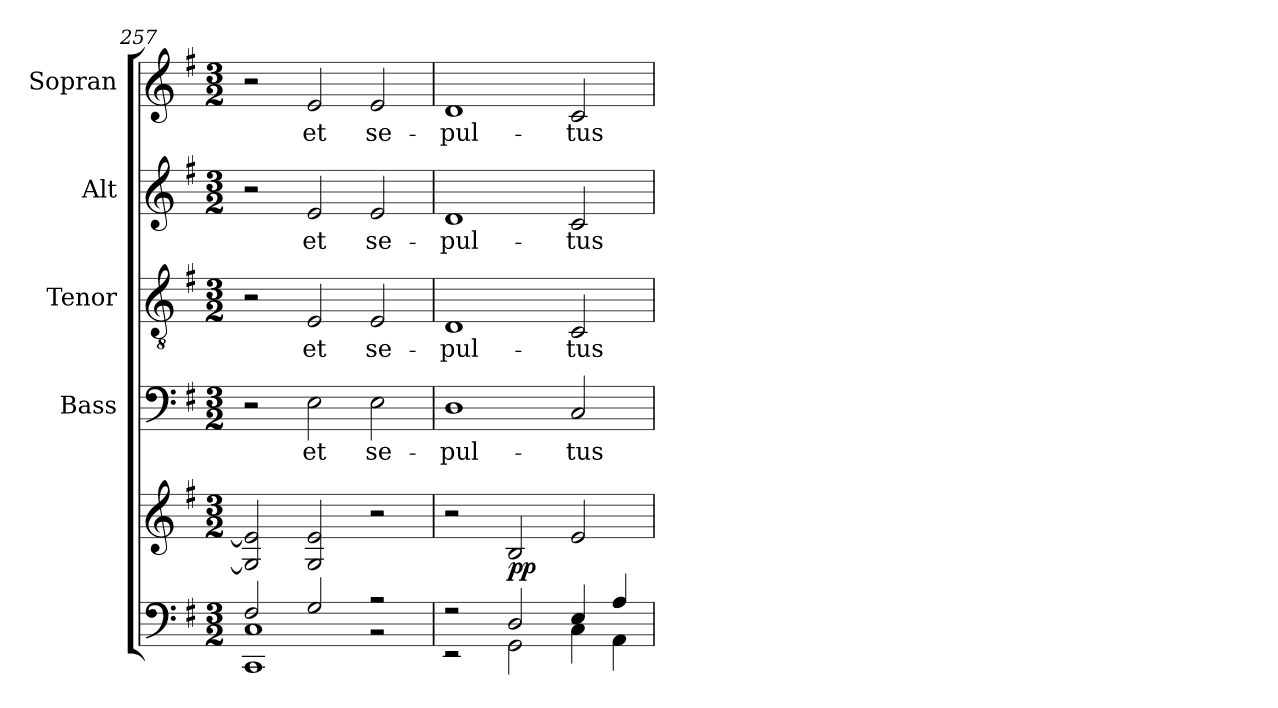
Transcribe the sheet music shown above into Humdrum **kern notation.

**kern	**kern	**dynam	**kern	**text	**kern	**text	**kern	**text	**kern	**text
*part5	*part5	*part5	*part4	*part4	*part3	*part3	*part2	*part2	*part1	*part1
*staff6	*staff5	*staff5/6	*staff4	*staff4	*staff3	*staff3	*staff2	*staff2	*staff1	*staff1
*	*	*	*I"Bass	*	*I"Tenor	*	*I"Alt	*	*I"Sopran	*
*	*	*	*I'B.	*	*I'T.	*	*I'A.	*	*I'S.	*
*clefF4	*clefG2	*	*clefF4	*	*clefGv2	*	*clefG2	*	*clefG2	*
*k[f#]	*k[f#]	*	*k[f#]	*	*k[f#]	*	*k[f#]	*	*k[f#]	*
*G:	*G:	*	*G:	*	*G:	*	*G:	*	*G:	*
*M3/2	*M3/2	*	*M3/2	*	*M3/2	*	*M3/2	*	*M3/2	*
=257	=257	=257	=257	=257	=257	=257	=257	=257	=257	=257
*^	*	*	*	*	*	*	*	*	*	*
2F#/	1CC 1C	2G/] 2e/]	.	2r	.	2r	.	2r	.	2r	.
!	!	!	!	!	!LO:LY:b	!	!LO:LY:b	!	!LO:LY:b	!	!LO:LY:b
2G/	.	2G/ 2e/	.	2E\	et	2E/	et	2e/	et	2e/	et
!	!	!	!	!	!LO:LY:b	!	!LO:LY:b	!	!LO:LY:b	!	!LO:LY:b
2r	2r	2r	.	2E\	se-	2E/	se-	2e/	se-	2e/	se-
=258	=258	=258	=258	=258	=258	=258	=258	=258	=258	=258	=258
!	!	!	!	!	!LO:LY:b	!	!LO:LY:b	!	!LO:LY:b	!	!LO:LY:b
2r	2r	2r	.	1D	-pul-	1D	-pul-	1d	-pul-	1d	-pul-
!	!	!	!LO:DY:b	!	!	!	!	!	!	!	!
2D/	2GG\	2B/	pp	.	.	.	.	.	.	.	.
!	!	!	!	!	!LO:LY:b	!	!LO:LY:b	!	!LO:LY:b	!	!LO:LY:b
4E/	4C\	2e/	.	2C/	-tus	2C/	-tus	2c/	-tus	2c/	-tus
4A/	4AA\	.	.	.	.	.	.	.	.	.	.
*v	*v	*	*	*	*	*	*	*	*	*	*
=	=	=	=	=	=	=	=	=	=	=
*-	*-	*-	*-	*-	*-	*-	*-	*-	*-	*-
